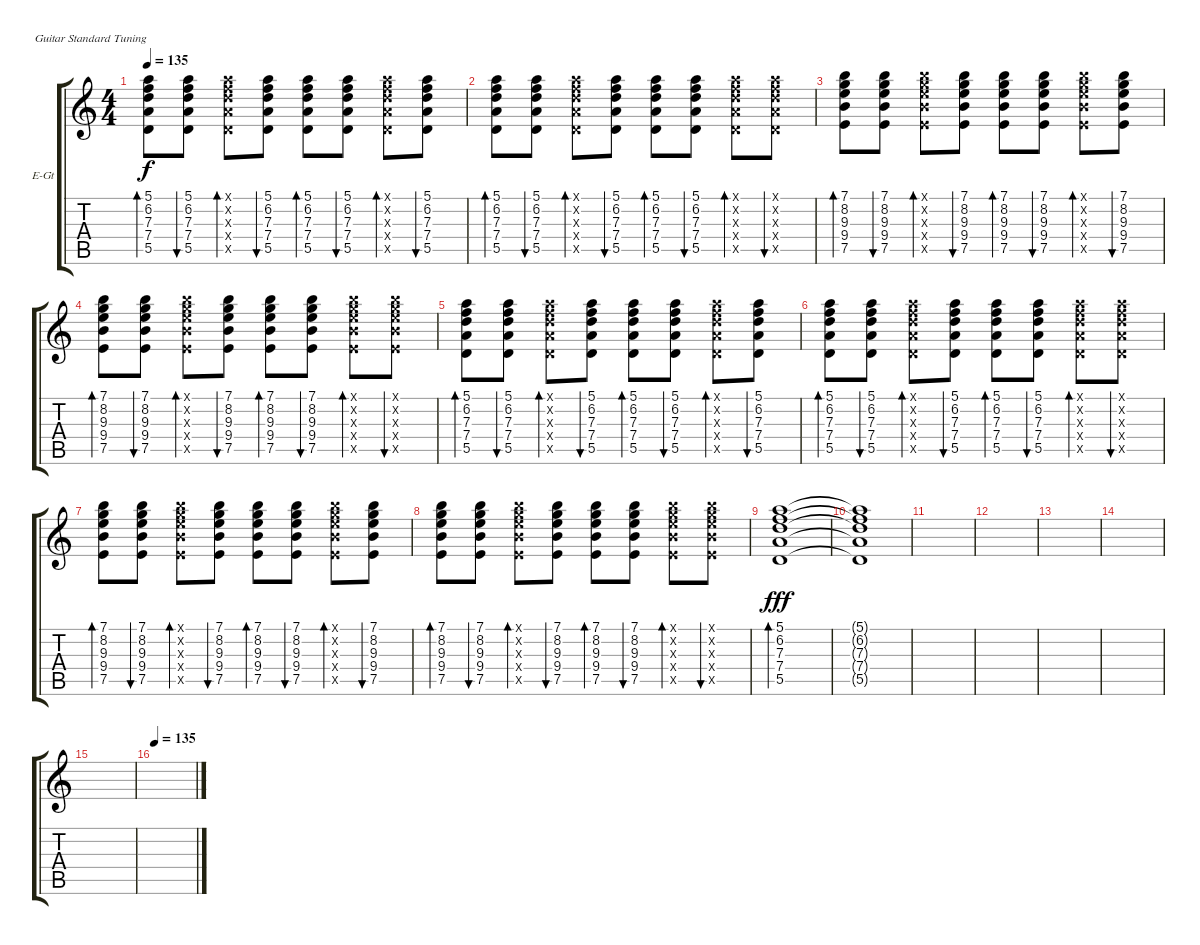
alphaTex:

\defaultSystemsLayout 4
\bracketExtendMode groupsimilarinstruments
\firstSystemTrackNameOrientation horizontal
\otherSystemsTrackNameOrientation horizontal
\track ("Cook" "E-Gt") {instrument electricguitarclean}
\staff {score tabs}
\tuning (E4 B3 G3 D3 A2 E2)
\ts (4 4)
\tempo 135
\clef g2
\ks c
(5.1 6.2 7.3 7.4 5.5).8{bd 72 dy f} (5.1 6.2 7.3 7.4 5.5).8{bu 72} (5.1{x} 6.2{x} 7.3{x} 7.4{x} 5.5{x}).8{bd 72} (5.1 6.2 7.3 7.4 5.5).8{bu 72} (5.1 6.2 7.3 7.4 5.5).8{bd 72} (5.1 6.2 7.3 7.4 5.5).8{bu 72} (5.1{x} 6.2{x} 7.3{x} 7.4{x} 5.5{x}).8{bd 72} (5.1 6.2 7.3 7.4 5.5).8{bu 72} |
(5.1 6.2 7.3 7.4 5.5).8{bd 72} (5.1 6.2 7.3 7.4 5.5).8{bu 72} (5.1{x} 6.2{x} 7.3{x} 7.4{x} 5.5{x}).8{bd 72} (5.1 6.2 7.3 7.4 5.5).8{bu 72} (5.1 6.2 7.3 7.4 5.5).8{bd 72} (5.1 6.2 7.3 7.4 5.5).8{bu 72} (5.1{x} 6.2{x} 7.3{x} 7.4{x} 5.5{x}).8{bd 72} (5.1{x} 6.2{x} 7.3{x} 7.4{x} 5.5{x}).8{bu 72} |
(7.1 8.2 9.3 9.4 7.5).8{bd 72} (7.1 8.2 9.3 9.4 7.5).8{bu 72} (7.1{x} 8.2{x} 9.3{x} 9.4{x} 7.5{x}).8{bd 72} (7.1 8.2 9.3 9.4 7.5).8{bu 72} (7.1 8.2 9.3 9.4 7.5).8{bd 72} (7.1 8.2 9.3 9.4 7.5).8{bu 72} (7.1{x} 8.2{x} 9.3{x} 9.4{x} 7.5{x}).8{bd 72} (7.1 8.2 9.3 9.4 7.5).8{bu 72} |
(7.1 8.2 9.3 9.4 7.5).8{bd 72} (7.1 8.2 9.3 9.4 7.5).8{bu 72} (7.1{x} 8.2{x} 9.3{x} 9.4{x} 7.5{x}).8{bd 72} (7.1 8.2 9.3 9.4 7.5).8{bu 72} (7.1 8.2 9.3 9.4 7.5).8{bd 72} (7.1 8.2 9.3 9.4 7.5).8{bu 72} (7.1{x} 8.2{x} 9.3{x} 9.4{x} 7.5{x}).8{bd 72} (7.1{x} 8.2{x} 9.3{x} 9.4{x} 7.5{x}).8{bu 72} |
(5.1 6.2 7.3 7.4 5.5).8{bd 72} (5.1 6.2 7.3 7.4 5.5).8{bu 72} (5.1{x} 6.2{x} 7.3{x} 7.4{x} 5.5{x}).8{bd 72} (5.1 6.2 7.3 7.4 5.5).8{bu 72} (5.1 6.2 7.3 7.4 5.5).8{bd 72} (5.1 6.2 7.3 7.4 5.5).8{bu 72} (5.1{x} 6.2{x} 7.3{x} 7.4{x} 5.5{x}).8{bd 72} (5.1 6.2 7.3 7.4 5.5).8{bu 72} |
(5.1 6.2 7.3 7.4 5.5).8{bd 72} (5.1 6.2 7.3 7.4 5.5).8{bu 72} (5.1{x} 6.2{x} 7.3{x} 7.4{x} 5.5{x}).8{bd 72} (5.1 6.2 7.3 7.4 5.5).8{bu 72} (5.1 6.2 7.3 7.4 5.5).8{bd 72} (5.1 6.2 7.3 7.4 5.5).8{bu 72} (5.1{x} 6.2{x} 7.3{x} 7.4{x} 5.5{x}).8{bd 72} (5.1{x} 6.2{x} 7.3{x} 7.4{x} 5.5{x}).8{bu 72} |
(7.1 8.2 9.3 9.4 7.5).8{bd 72} (7.1 8.2 9.3 9.4 7.5).8{bu 72} (7.1{x} 8.2{x} 9.3{x} 9.4{x} 7.5{x}).8{bd 72} (7.1 8.2 9.3 9.4 7.5).8{bu 72} (7.1 8.2 9.3 9.4 7.5).8{bd 72} (7.1 8.2 9.3 9.4 7.5).8{bu 72} (7.1{x} 8.2{x} 9.3{x} 9.4{x} 7.5{x}).8{bd 72} (7.1 8.2 9.3 9.4 7.5).8{bu 72} |
(7.1 8.2 9.3 9.4 7.5).8{bd 72} (7.1 8.2 9.3 9.4 7.5).8{bu 72} (7.1{x} 8.2{x} 9.3{x} 9.4{x} 7.5{x}).8{bd 72} (7.1 8.2 9.3 9.4 7.5).8{bu 72} (7.1 8.2 9.3 9.4 7.5).8{bd 72} (7.1 8.2 9.3 9.4 7.5).8{bu 72} (7.1{x} 8.2{x} 9.3{x} 9.4{x} 7.5{x}).8{bd 72} (7.1{x} 8.2{x} 9.3{x} 9.4{x} 7.5{x}).8{bu 72} |
(5.5 7.4 7.3 6.2 5.1).1{bd 284 dy fff} |
(5.1{t} 6.2{t} 7.3{t} 7.4{t} 5.5{t}).1 |
|
|
|
|
|
\tempo 135
